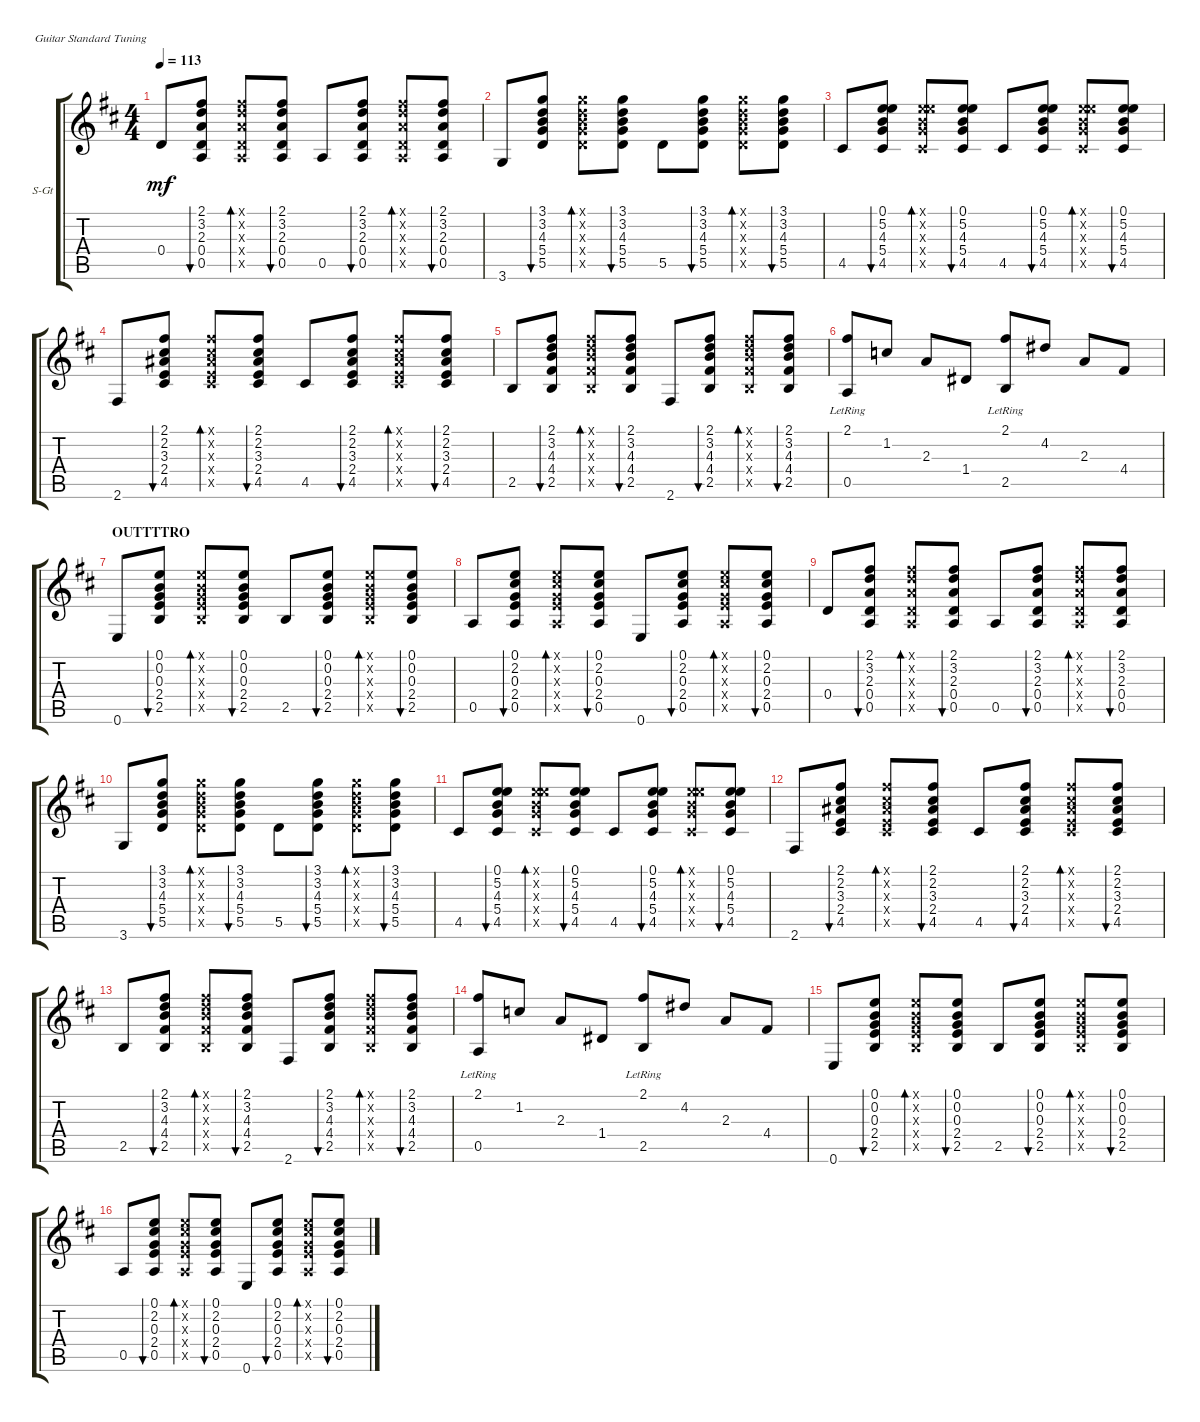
\defaultSystemsLayout 4
\bracketExtendMode groupsimilarinstruments
\firstSystemTrackNameOrientation horizontal
\otherSystemsTrackNameOrientation horizontal
\track ("Steel Guitar" "S-Gt") {instrument acousticguitarsteel}
\staff {score tabs}
\tuning (E4 B3 G3 D3 A2 E2)
\ts (4 4)
\tempo 113
\clef g2
\ks bminor
0.4.8{dy mf} (0.5 0.4 2.3 3.2 2.1).8{bu 30} (0.5{x} 0.4{x} 2.3{x} 3.2{x} 2.1{x}).8{bd 30} (0.5 0.4 2.3 3.2 2.1).8{bu 30} 0.5.8 (0.5 0.4 2.3 3.2 2.1).8{bu 30} (0.5{x} 0.4{x} 2.3{x} 3.2{x} 2.1{x}).8{bd 30} (0.5 0.4 2.3 3.2 2.1).8{bu 30} |
3.6.8 (5.5 5.4 4.3 3.2 3.1).8{bu 30} (5.5{x} 5.4{x} 4.3{x} 3.2{x} 3.1{x}).8{bd 30} (5.5 5.4 4.3 3.2 3.1).8{bu 30} 5.5.8 (5.5 5.4 4.3 3.2 3.1).8{bu 30} (5.5{x} 5.4{x} 4.3{x} 3.2{x} 3.1{x}).8{bd 30} (5.5 5.4 4.3 3.2 3.1).8{bu 30} |
4.5.8 (4.5 5.4 4.3 5.2 0.1).8{bu 30} (4.5{x} 5.4{x} 4.3{x} 5.2{x} 0.1{x}).8{bd 30} (4.5 5.4 4.3 5.2 0.1).8{bu 30} 4.5.8 (4.5 5.4 4.3 5.2 0.1).8{bu 30} (4.5{x} 5.4{x} 4.3{x} 5.2{x} 0.1{x}).8{bd 30} (4.5 5.4 4.3 5.2 0.1).8{bu 30} |
2.6.8 (4.5 2.4 3.3 2.2 2.1).8{bu 30} (4.5{x} 2.4{x} 3.3{x} 2.2{x} 2.1{x}).8{bd 30} (4.5 2.4 3.3 2.2 2.1).8{bu 30} 4.5.8 (4.5 2.4 3.3 2.2 2.1).8{bu 30} (4.5{x} 2.4{x} 3.3{x} 2.2{x} 2.1{x}).8{bd 30} (4.5 2.4 3.3 2.2 2.1).8{bu 30} |
2.5.8 (2.5 4.4 4.3 3.2 2.1).8{bu 30} (2.5{x} 4.4{x} 4.3{x} 3.2{x} 2.1{x}).8{bd 30} (2.5 4.4 4.3 3.2 2.1).8{bu 30} 2.6.8 (2.5 4.4 4.3 3.2 2.1).8{bu 30} (2.5{x} 4.4{x} 4.3{x} 3.2{x} 2.1{x}).8{bd 30} (2.5 4.4 4.3 3.2 2.1).8{bu 30} |
(2.1 0.5{lr}).8 1.2.8 2.3.8 1.4.8 (2.1 2.5{lr}).8 4.2.8 2.3.8 4.4.8 |
\section ("" "OUTTTTRO")
0.6.8 (2.5 2.4 0.3 0.2 0.1).8{bu 30} (2.5{x} 2.4{x} 0.3{x} 0.2{x} 0.1{x}).8{bd 30} (2.5 2.4 0.3 0.2 0.1).8{bu 30} 2.5.8 (2.5 2.4 0.3 0.2 0.1).8{bu 30} (2.5{x} 2.4{x} 0.3{x} 0.2{x} 0.1{x}).8{bd 30} (2.5 2.4 0.3 0.2 0.1).8{bu 30} |
0.5.8 (0.5 2.4 0.3 2.2 0.1).8{bu 30} (0.5{x} 2.4{x} 0.3{x} 2.2{x} 0.1{x}).8{bd 30} (0.5 2.4 0.3 2.2 0.1).8{bu 30} 0.6.8 (0.5 2.4 0.3 2.2 0.1).8{bu 30} (0.5{x} 2.4{x} 0.3{x} 2.2{x} 0.1{x}).8{bd 30} (0.5 2.4 0.3 2.2 0.1).8{bu 30} |
0.4.8 (0.5 0.4 2.3 3.2 2.1).8{bu 30} (0.5{x} 0.4{x} 2.3{x} 3.2{x} 2.1{x}).8{bd 30} (0.5 0.4 2.3 3.2 2.1).8{bu 30} 0.5.8 (0.5 0.4 2.3 3.2 2.1).8{bu 30} (0.5{x} 0.4{x} 2.3{x} 3.2{x} 2.1{x}).8{bd 30} (0.5 0.4 2.3 3.2 2.1).8{bu 30} |
3.6.8 (5.5 5.4 4.3 3.2 3.1).8{bu 30} (5.5{x} 5.4{x} 4.3{x} 3.2{x} 3.1{x}).8{bd 30} (5.5 5.4 4.3 3.2 3.1).8{bu 30} 5.5.8 (5.5 5.4 4.3 3.2 3.1).8{bu 30} (5.5{x} 5.4{x} 4.3{x} 3.2{x} 3.1{x}).8{bd 30} (5.5 5.4 4.3 3.2 3.1).8{bu 30} |
4.5.8 (4.5 5.4 4.3 5.2 0.1).8{bu 30} (4.5{x} 5.4{x} 4.3{x} 5.2{x} 0.1{x}).8{bd 30} (4.5 5.4 4.3 5.2 0.1).8{bu 30} 4.5.8 (4.5 5.4 4.3 5.2 0.1).8{bu 30} (4.5{x} 5.4{x} 4.3{x} 5.2{x} 0.1{x}).8{bd 30} (4.5 5.4 4.3 5.2 0.1).8{bu 30} |
2.6.8 (4.5 2.4 3.3 2.2 2.1).8{bu 30} (4.5{x} 2.4{x} 3.3{x} 2.2{x} 2.1{x}).8{bd 30} (4.5 2.4 3.3 2.2 2.1).8{bu 30} 4.5.8 (4.5 2.4 3.3 2.2 2.1).8{bu 30} (4.5{x} 2.4{x} 3.3{x} 2.2{x} 2.1{x}).8{bd 30} (4.5 2.4 3.3 2.2 2.1).8{bu 30} |
2.5.8 (2.5 4.4 4.3 3.2 2.1).8{bu 30} (2.5{x} 4.4{x} 4.3{x} 3.2{x} 2.1{x}).8{bd 30} (2.5 4.4 4.3 3.2 2.1).8{bu 30} 2.6.8 (2.5 4.4 4.3 3.2 2.1).8{bu 30} (2.5{x} 4.4{x} 4.3{x} 3.2{x} 2.1{x}).8{bd 30} (2.5 4.4 4.3 3.2 2.1).8{bu 30} |
(2.1 0.5{lr}).8 1.2.8 2.3.8 1.4.8 (2.1 2.5{lr}).8 4.2.8 2.3.8 4.4.8 |
0.6.8 (2.5 2.4 0.3 0.2 0.1).8{bu 30} (2.5{x} 2.4{x} 0.3{x} 0.2{x} 0.1{x}).8{bd 30} (2.5 2.4 0.3 0.2 0.1).8{bu 30} 2.5.8 (2.5 2.4 0.3 0.2 0.1).8{bu 30} (2.5{x} 2.4{x} 0.3{x} 0.2{x} 0.1{x}).8{bd 30} (2.5 2.4 0.3 0.2 0.1).8{bu 30} |
0.5.8 (0.5 2.4 0.3 2.2 0.1).8{bu 30} (0.5{x} 2.4{x} 0.3{x} 2.2{x} 0.1{x}).8{bd 30} (0.5 2.4 0.3 2.2 0.1).8{bu 30} 0.6.8 (0.5 2.4 0.3 2.2 0.1).8{bu 30} (0.5{x} 2.4{x} 0.3{x} 2.2{x} 0.1{x}).8{bd 30} (0.5 2.4 0.3 2.2 0.1).8{bu 30}
